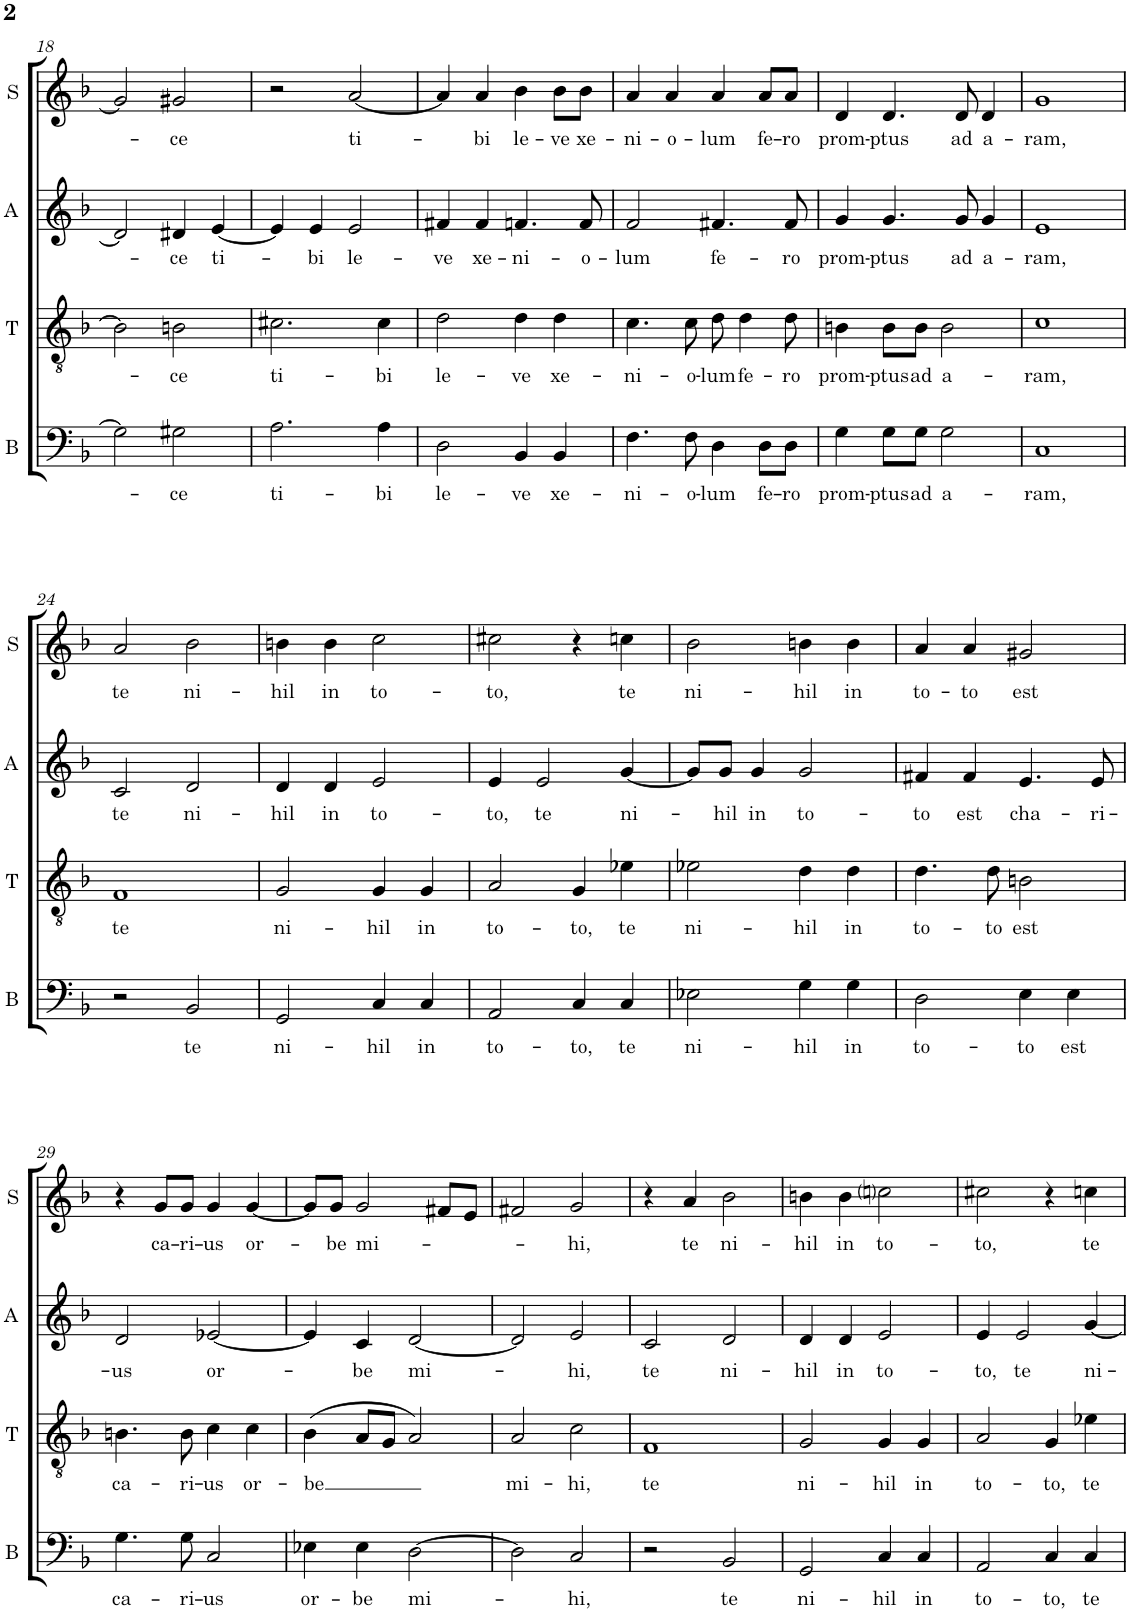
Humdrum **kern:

**kern	**text	**kern	**text	**kern	**text	**kern	**text
*part4	*part4	*part3	*part3	*part2	*part2	*part1	*part1
*staff4	*staff4	*staff3	*staff3	*staff2	*staff2	*staff1	*staff1
*I"Bass (Bassus)	*	*I"Tenor	*	*I"Alto (Altus)	*	*I"Soprano (Cantus)	*
*I'B	*	*I'T	*	*I'A	*	*I'S	*
!!LO:PB:g=z
*clefF4	*	*clefGv2	*	*clefG2	*	*clefG2	*
*k[b-]	*	*k[b-]	*	*k[b-]	*	*k[b-]	*
*M2/2	*	*M2/2	*	*M2/2	*	*M2/2	*
*met(c|)	*	*met(c|)	*	*met(c|)	*	*met(c|)	*
=18	=18	=18	=18	=18	=18	=18	=18
2G#\]	.	2B\]	.	2d#/]	.	2g#/]	.
!	!LO:LY:b	!	!LO:LY:b	!	!LO:LY:b	!	!LO:LY:b
2G#X\	-ce	2Bn\	-ce	4d#X/	-ce	2g#X/	-ce
!	!	!	!	!	!LO:LY:b	!	!
.	.	.	.	[<4e/	ti-	.	.
=19	=19	=19	=19	=19	=19	=19	=19
!	!LO:LY:b	!	!LO:LY:b	!	!	!	!
2.A\	ti-	2.c#X\	ti-	4e/]	.	2r	.
!	!	!	!	!	!LO:LY:b	!	!
.	.	.	.	4e/	-bi	.	.
!	!	!	!	!	!LO:LY:b	!	!LO:LY:b
.	.	.	.	2e/	le-	[<2a/	ti-
!	!LO:LY:b	!	!LO:LY:b	!	!	!	!
4A\	-bi	4c#\	-bi	.	.	.	.
=20	=20	=20	=20	=20	=20	=20	=20
!	!LO:LY:b	!	!LO:LY:b	!	!LO:LY:b	!	!
2D\	le-	2d\	le-	4f#X/	-ve	4a/]	.
!	!	!	!	!	!LO:LY:b	!	!LO:LY:b
.	.	.	.	4f#/	xe-	4a/	-bi
!	!LO:LY:b	!	!LO:LY:b	!	!LO:LY:b	!	!LO:LY:b
4BB-/	-ve	4d\	-ve	4.fn/	-ni-	4b-\	le-
!	!LO:LY:b	!	!LO:LY:b	!	!	!	!LO:LY:b
4BB-/	xe-	4d\	xe-	.	.	8b-\L	-ve
!	!	!	!	!	!LO:LY:b	!	!LO:LY:b
.	.	.	.	8f/	-o-	8b-\J	xe-
=21	=21	=21	=21	=21	=21	=21	=21
!	!LO:LY:b	!	!LO:LY:b	!	!LO:LY:b	!	!LO:LY:b
4.F\	-ni-	4.c\	-ni-	2f/	-lum	4a/	-ni-
!	!	!	!	!	!	!	!LO:LY:b
.	.	.	.	.	.	4a/	-o-
!	!LO:LY:b	!	!LO:LY:b	!	!	!	!
8F\	-o-	8c\	-o-	.	.	.	.
!	!LO:LY:b	!	!LO:LY:b	!	!LO:LY:b	!	!LO:LY:b
4D\	-lum	8d\	-lum	4.f#X/	fe-	4a/	-lum
!	!	!	!LO:LY:b	!	!	!	!
.	.	4d\	fe-	.	.	.	.
!	!LO:LY:b	!	!	!	!	!	!LO:LY:b
8D\L	fe-	.	.	.	.	8a/L	fe-
!	!LO:LY:b	!	!LO:LY:b	!	!LO:LY:b	!	!LO:LY:b
8D\J	-ro	8d\	-ro	8f#/	-ro	8a/J	-ro
=22	=22	=22	=22	=22	=22	=22	=22
!	!LO:LY:b	!	!LO:LY:b	!	!LO:LY:b	!	!LO:LY:b
4G\	prom-	4Bn\	prom-	4g/	prom-	4d/	prom-
!	!LO:LY:b	!	!LO:LY:b	!	!LO:LY:b	!	!LO:LY:b
8G\L	-ptus	8B\L	-ptus	4.g/	-ptus	4.d/	-ptus
!	!LO:LY:b	!	!LO:LY:b	!	!	!	!
8G\J	ad	8B\J	ad	.	.	.	.
!	!LO:LY:b	!	!LO:LY:b	!	!	!	!
2G\	a-	2B\	a-	.	.	.	.
!	!	!	!	!	!LO:LY:b	!	!LO:LY:b
.	.	.	.	8g/	ad	8d/	ad
!	!	!	!	!	!LO:LY:b	!	!LO:LY:b
.	.	.	.	4g/	a-	4d/	a-
=23	=23	=23	=23	=23	=23	=23	=23
!	!LO:LY:b	!	!LO:LY:b	!	!LO:LY:b	!	!LO:LY:b
1C	-ram,	1c	-ram,	1e	-ram,	1g	-ram,
!!LO:LB:g=z
=24	=24	=24	=24	=24	=24	=24	=24
!	!	!	!LO:LY:b	!	!LO:LY:b	!	!LO:LY:b
2r	.	1F	te	2c/	te	2a/	te
!	!LO:LY:b	!	!	!	!LO:LY:b	!	!LO:LY:b
2BB-/	te	.	.	2d/	ni-	2b-\	ni-
=25	=25	=25	=25	=25	=25	=25	=25
!	!LO:LY:b	!	!LO:LY:b	!	!LO:LY:b	!	!LO:LY:b
2GG/	ni-	2G/	ni-	4d/	-hil	4bn\	-hil
!	!	!	!	!	!LO:LY:b	!	!LO:LY:b
.	.	.	.	4d/	in	4b\	in
!	!LO:LY:b	!	!LO:LY:b	!	!LO:LY:b	!	!LO:LY:b
4C/	-hil	4G/	-hil	2e/	to-	2cc\	to-
!	!LO:LY:b	!	!LO:LY:b	!	!	!	!
4C/	in	4G/	in	.	.	.	.
=26	=26	=26	=26	=26	=26	=26	=26
!	!LO:LY:b	!	!LO:LY:b	!	!LO:LY:b	!	!LO:LY:b
2AA/	to-	2A/	to-	4e/	-to,	2cc#X\	-to,
!	!	!	!	!	!LO:LY:b	!	!
.	.	.	.	2e/	te	.	.
!	!LO:LY:b	!	!LO:LY:b	!	!	!	!
4C/	-to,	4G/	-to,	.	.	4r	.
!	!LO:LY:b	!	!LO:LY:b	!	!LO:LY:b	!	!LO:LY:b
4C/	te	4e-X\	te	[4g/	ni-	4ccn\	te
=27	=27	=27	=27	=27	=27	=27	=27
!	!LO:LY:b	!	!LO:LY:b	!	!	!	!LO:LY:b
2E-X\	ni-	2e-X\	ni-	8g/L]	.	2b-\	ni-
!	!	!	!	!	!LO:LY:b	!	!
.	.	.	.	8g/J	-hil	.	.
!	!	!	!	!	!LO:LY:b	!	!
.	.	.	.	4g/	in	.	.
!	!LO:LY:b	!	!LO:LY:b	!	!LO:LY:b	!	!LO:LY:b
4G\	-hil	4d\	-hil	2g/	to-	4bn\	-hil
!	!LO:LY:b	!	!LO:LY:b	!	!	!	!LO:LY:b
4G\	in	4d\	in	.	.	4b\	in
=28	=28	=28	=28	=28	=28	=28	=28
!	!LO:LY:b	!	!LO:LY:b	!	!LO:LY:b	!	!LO:LY:b
2D\	to-	4.d\	to-	4f#X/	-to	4a/	to-
!	!	!	!	!	!LO:LY:b	!	!LO:LY:b
.	.	.	.	4f#/	est	4a/	-to
!	!	!	!LO:LY:b	!	!	!	!
.	.	8d\	-to	.	.	.	.
!	!LO:LY:b	!	!LO:LY:b	!	!LO:LY:b	!	!LO:LY:b
4E\	-to	2Bn\	est	4.e/	cha-	2g#X/	est
!	!LO:LY:b	!	!	!	!	!	!
4E\	est	.	.	.	.	.	.
!	!	!	!	!	!LO:LY:b	!	!
.	.	.	.	8e/	-ri-	.	.
!!LO:LB:g=z
=29	=29	=29	=29	=29	=29	=29	=29
!	!LO:LY:b	!	!LO:LY:b	!	!LO:LY:b	!	!
4.G\	ca-	4.Bn\	ca-	2d/	-us	4r	.
!	!	!	!	!	!	!	!LO:LY:b
.	.	.	.	.	.	8g/L	ca-
!	!LO:LY:b	!	!LO:LY:b	!	!	!	!LO:LY:b
8G\	-ri-	8B\	-ri-	.	.	8g/J	-ri-
!	!LO:LY:b	!	!LO:LY:b	!	!LO:LY:b	!	!LO:LY:b
2C/	-us	4c\	-us	[<2e-X/	or-	4g/	-us
!	!	!	!LO:LY:b	!	!	!	!LO:LY:b
.	.	4c\	or-	.	.	[4g/	or-
=30	=30	=30	=30	=30	=30	=30	=30
!	!LO:LY:b	!	!LO:LY:b	!	!	!	!
4E-X\	or-	(4B-\	-be	4e-/]	.	8g/L]	.
!	!	!	!	!	!	!	!LO:LY:b
.	.	.	.	.	.	8g/J	-be
!	!LO:LY:b	!	!	!	!LO:LY:b	!	!LO:LY:b
4E-\	-be	8A/L	.	4c/	-be	2g/	mi-
.	.	8G/J	.	.	.	.	.
!	!LO:LY:b	!	!	!	!LO:LY:b	!	!
[>2D\	mi-	2A/)	.	[<2d/	mi-	.	.
.	.	.	.	.	.	8f#X/L	.
.	.	.	.	.	.	8e/J	.
=31	=31	=31	=31	=31	=31	=31	=31
!	!	!	!LO:LY:b	!	!	!	!
2D\]	.	2A/	mi-	2d/]	.	2f#X/	.
!	!LO:LY:b	!	!LO:LY:b	!	!LO:LY:b	!	!LO:LY:b
2C/	-hi,	2c\	-hi,	2e/	-hi,	2g/	-hi,
=32	=32	=32	=32	=32	=32	=32	=32
!	!	!	!LO:LY:b	!	!LO:LY:b	!	!
2r	.	1F	te	2c/	te	4r	.
!	!	!	!	!	!	!	!LO:LY:b
.	.	.	.	.	.	4a/	te
!	!LO:LY:b	!	!	!	!LO:LY:b	!	!LO:LY:b
2BB-/	te	.	.	2d/	ni-	2b-\	ni-
=33	=33	=33	=33	=33	=33	=33	=33
!	!LO:LY:b	!	!LO:LY:b	!	!LO:LY:b	!	!LO:LY:b
2GG/	ni-	2G/	ni-	4d/	-hil	4bn\	-hil
!	!	!	!	!	!LO:LY:b	!	!LO:LY:b
.	.	.	.	4d/	in	4b\	in
!	!LO:LY:b	!	!LO:LY:b	!	!LO:LY:b	!	!LO:LY:b
4C/	-hil	4G/	-hil	2e/	to-	2ccni\	to-
!	!LO:LY:b	!	!LO:LY:b	!	!	!	!
4C/	in	4G/	in	.	.	.	.
=34	=34	=34	=34	=34	=34	=34	=34
!	!LO:LY:b	!	!LO:LY:b	!	!LO:LY:b	!	!LO:LY:b
2AA/	to-	2A/	to-	4e/	-to,	2cc#X\	-to,
!	!	!	!	!	!LO:LY:b	!	!
.	.	.	.	2e/	te	.	.
!	!LO:LY:b	!	!LO:LY:b	!	!	!	!
4C/	-to,	4G/	-to,	.	.	4r	.
!	!LO:LY:b	!	!LO:LY:b	!	!LO:LY:b	!	!LO:LY:b
4C/	te	4e-X\	te	[4g/	ni-	4ccn\	te
=	=	=	=	=	=	=	=
*-	*-	*-	*-	*-	*-	*-	*-
